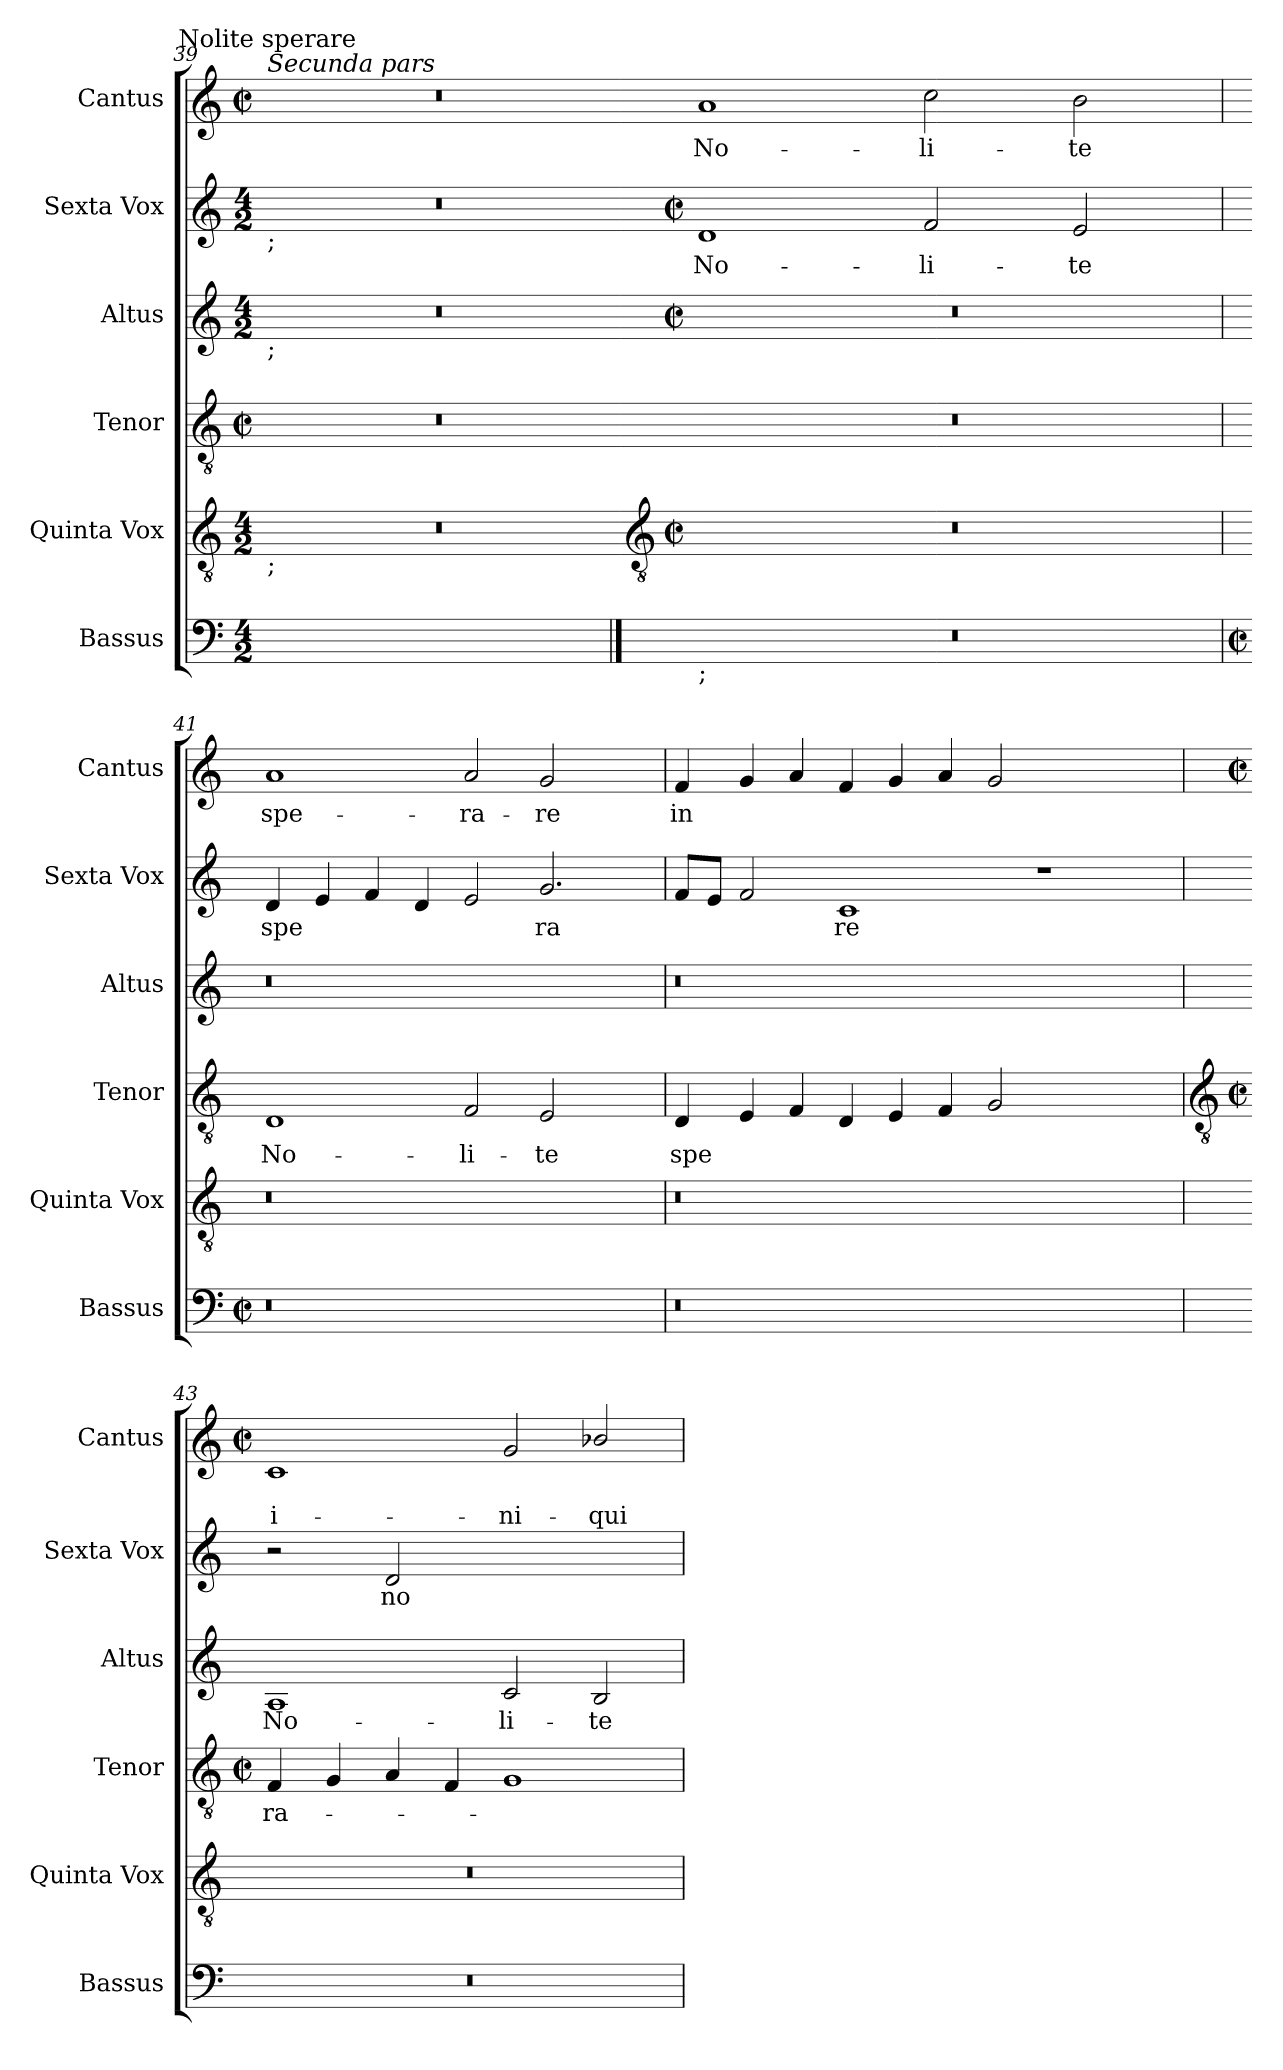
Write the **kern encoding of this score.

**kern	**text	**kern	**kern	**text	**kern	**text	**kern	**text	**kern	**text
*part6	*part6	*part5	*part4	*part4	*part3	*part3	*part2	*part2	*part1	*part1
*staff6	*staff6	*staff5	*staff4	*staff4	*staff3	*staff3	*staff2	*staff2	*staff1	*staff1
*I"Bassus	*	*I"Quinta Vox	*I"Tenor	*	*I"Altus	*	*I"Sexta Vox	*	*I"Cantus	*
*I'Bassus	*	*I'Quinta Vox	*I'Tenor	*	*I'Altus	*	*I'Sexta Vox	*	*I'Cantus	*
!!LO:LB:g=z
*clefF4	*	*clefGv2	*clefGv2	*	*clefG2	*	*clefG2	*	*clefG2	*
*k[]	*	*k[]	*k[]	*	*k[]	*	*k[]	*	*k[]	*
*C:	*	*C:	*C:	*	*C:	*	*C:	*	*C:	*
*M4/2	*	*M4/2	*M4/2	*	*M4/2	*	*M4/2	*	*M4/2	*
*	*	*	*met(c|)	*	*	*	*	*	*met(c|)	*
=39	=39	=39	=39	=39	=39	=39	=39	=39	=39	=39
!	!	!	!	!	!	!	!	!	!LO:TX:a:i:t=Secunda pars	!
!	!	!	!	!	!	!	!	!	!LO:TX:a:cj:t=Nolite sperare	!
!	!	!	!	!	!	!	!LO:TX:b:t=;	!	!	!
!	!	!	!	!	!LO:TX:b:t=;	!	!	!	!	!
!	!	!LO:TX:b:t=;	!	!	!	!	!	!	!	!
!	!LO:LY:b	!	!	!	!	!	!	!	!	!
0Dyy	-num.	0r	0r	.	0r	.	0r	.	0r	.
!!LO:LB:g=z
==40	=40	=40	=40	=40	=40	=40	=40	=40	=40	=40
*	*	*clefGv2	*	*	*	*	*	*	*	*
*	*	*M4/2	*	*	*M4/2	*	*M4/2	*	*	*
*	*	*met(c|)	*	*	*met(c|)	*	*met(c|)	*	*	*
!LO:TX:b:t=;	!	!	!	!	!	!	!	!	!	!
!	!	!	!	!	!	!	!	!LO:LY:b	!	!LO:LY:b
0r	.	0r	0r	.	0r	.	1d	No-	1a	No-
!	!	!	!	!	!	!	!	!LO:LY:b	!	!LO:LY:b
.	.	.	.	.	.	.	2f	-li-	2cc	-li-
!	!	!	!	!	!	!	!	!LO:LY:b	!	!LO:LY:b
.	.	.	.	.	.	.	2e	-te	2b	-te
!!LO:LB:g=z
=41	=41	=41	=41	=41	=41	=41	=41	=41	=41	=41
*M4/2	*	*	*	*	*	*	*	*	*	*
*met(c|)	*	*	*	*	*	*	*	*	*	*
!	!	!	!	!LO:LY:b	!	!	!	!LO:LY:b	!	!LO:LY:b
0r	.	0r	1D	No-	0r	.	4d	spe	1a	spe-
.	.	.	.	.	.	.	4e	.	.	.
.	.	.	.	.	.	.	4f	.	.	.
.	.	.	.	.	.	.	4d	.	.	.
!	!	!	!	!LO:LY:b	!	!	!	!	!	!LO:LY:b
.	.	.	2F	-li-	.	.	2e	.	2a	-ra-
!	!	!	!	!LO:LY:b	!	!	!	!LO:LY:b	!	!LO:LY:b
.	.	.	2E	-te	.	.	2.g	ra	2g	-re
4ryy	.	4ryy	4ryy	.	4ryy	.	.	.	4ryy	.
=42	=42	=42	=42	=42	=42	=42	=42	=42	=42	=42
!	!	!	!	!LO:LY:b	!	!	!	!	!	!LO:LY:b
0r	.	0r	4D	spe	0r	.	8fL	.	4f	in
.	.	.	.	.	.	.	8eJ	.	.	.
.	.	.	4E	.	.	.	2f	.	4g	.
.	.	.	4F	.	.	.	.	.	4a	.
!	!	!	!	!	!	!	!	!LO:LY:b	!	!
.	.	.	4D	.	.	.	1c	re	4f	.
.	.	.	4E	.	.	.	.	.	4g	.
.	.	.	4F	.	.	.	.	.	4a	.
.	.	.	2G	.	.	.	.	.	2g	.
.	.	.	.	.	.	.	1r	.	.	.
2.ryy	.	2.ryy	2.ryy	.	2.ryy	.	.	.	2.ryy	.
!!LO:LB:g=z
=43	=43	=43	=43	=43	=43	=43	=43	=43	=43	=43
*	*	*	*clefGv2	*	*	*	*	*	*	*
*	*	*	*M4/2	*	*	*	*	*	*M4/2	*
*	*	*	*met(c|)	*	*	*	*	*	*met(c|)	*
!	!	!	!	!LO:LY:b	!	!LO:LY:b	!	!	!	!LO:LY:b
*	*	*	*	*	*	*	*	*	*^	*
0r	.	0r	4F	ra-	1A	No-	2r	.	1c	0ryy	i-
.	.	.	4G	.	.	.	.	.	.	.	.
!	!	!	!	!	!	!	!	!LO:LY:b	!	!	!
.	.	.	4A	.	.	.	2d	no-	.	.	.
.	.	.	4F	.	.	.	.	.	.	.	.
!	!	!	!	!	!	!LO:LY:b	!	!	!	!	!LO:LY:b
.	.	.	1G	.	2c	-li-	1ryy	.	2g	.	-ni-
!	!	!	!	!	!	!LO:LY:b	!	!	!	!	!LO:LY:b
.	.	.	.	.	2B	-te	.	.	2b-X	.	-qui-
*	*	*	*	*	*	*	*	*	*v	*v	*
=	=	=	=	=	=	=	=	=	=	=
*-	*-	*-	*-	*-	*-	*-	*-	*-	*-	*-
